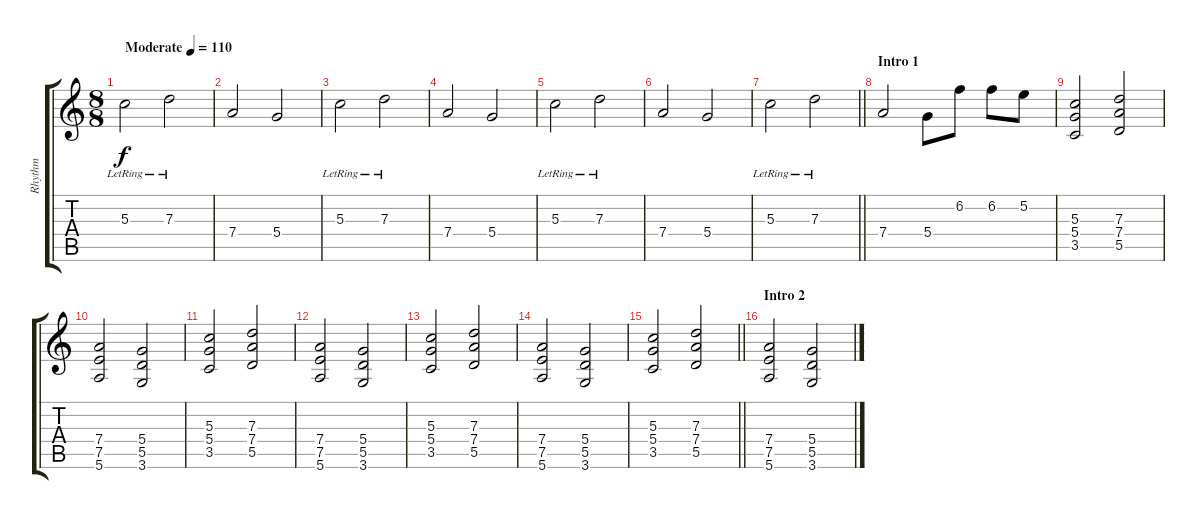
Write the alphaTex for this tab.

\track ("Rhythm" "Rhythm") {instrument electricguitarjazz}
\staff {score tabs}
\tuning (E4 B3 G3 D3 A2 E2) {hide}
\ts (8 8)
\tempo (110 "Moderate")
\clef g2
\ks c
5.3{lr}.2{dy f instrument electricguitarjazz} 7.3{lr}.2 |
7.4.2 5.4.2 |
5.3{lr}.2 7.3{lr}.2 |
7.4.2 5.4.2 |
5.3{lr}.2 7.3{lr}.2 |
7.4.2 5.4.2 |
\barLineRight lightlight
5.3{lr}.2 7.3{lr}.2 |
\section ("" "Intro 1")
7.4.2 5.4.8 6.2.8 6.2.8 5.2.8 |
(5.3 5.4 3.5).2 (7.3 7.4 5.5).2 |
(7.4 7.5 5.6).2 (5.4 5.5 3.6).2 |
(5.3 5.4 3.5).2 (7.3 7.4 5.5).2 |
(7.4 7.5 5.6).2 (5.4 5.5 3.6).2 |
(5.3 5.4 3.5).2 (7.3 7.4 5.5).2 |
(7.4 7.5 5.6).2 (5.4 5.5 3.6).2 |
\barLineRight lightlight
(5.3 5.4 3.5).2 (7.3 7.4 5.5).2 |
\section ("" "Intro 2")
(7.4 7.5 5.6).2 (5.4 5.5 3.6).2
